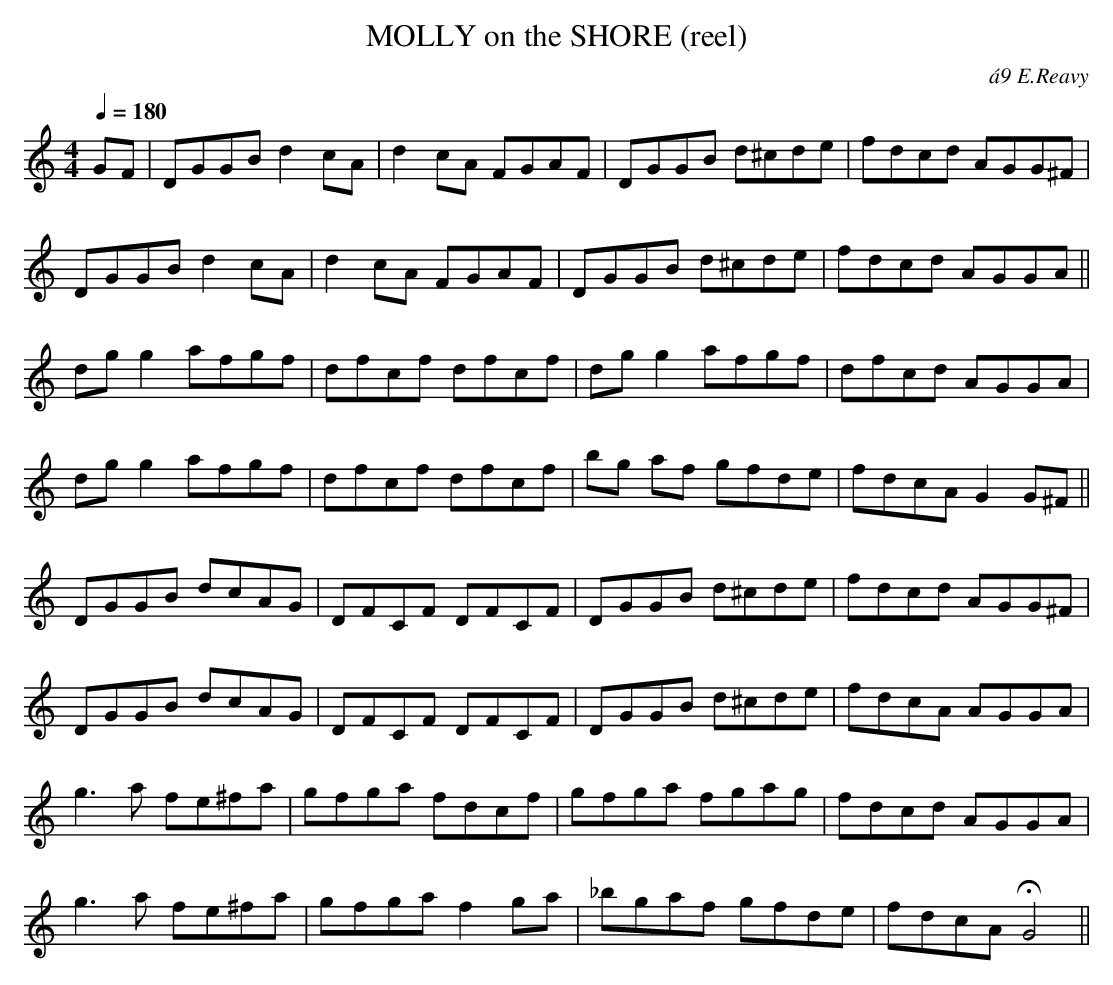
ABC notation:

X:1
T:MOLLY on the SHORE (reel)
C:\'a9 E.Reavy
Y:"allegro moderato"
tune (book is as usual unhelpful and I don't have another
version of this tune to make comparisons).
seems to be the same as the book. I have copied it below.
Q:1/4=180
M:4/4
L:1/8
K:Gmix
GF|DGGB d2 cA|d2 cA FGAF|DGGB d^cde|fdcd AGG^F|
DGGB d2 cA|d2 cA FGAF|DGGB d^cde|fdcd AGGA||
dgg2 afgf|dfcf dfcf|dgg2 afgf|dfcd AGGA|
dgg2 afgf|dfcf dfcf|bg af gfde|fdcA G2 G^F||
DGGB dcAG|DFCF DFCF|DGGB d^cde|fdcd AGG^F|
DGGB dcAG|DFCF DFCF|DGGB d^cde|fdcA AGGA|
g3a fe^fa|gfga fdcf|gfga fgag|fdcd AGGA|
g3a fe^fa|gfga f2 ga|_bgaf gfde|fdcA HG4||
